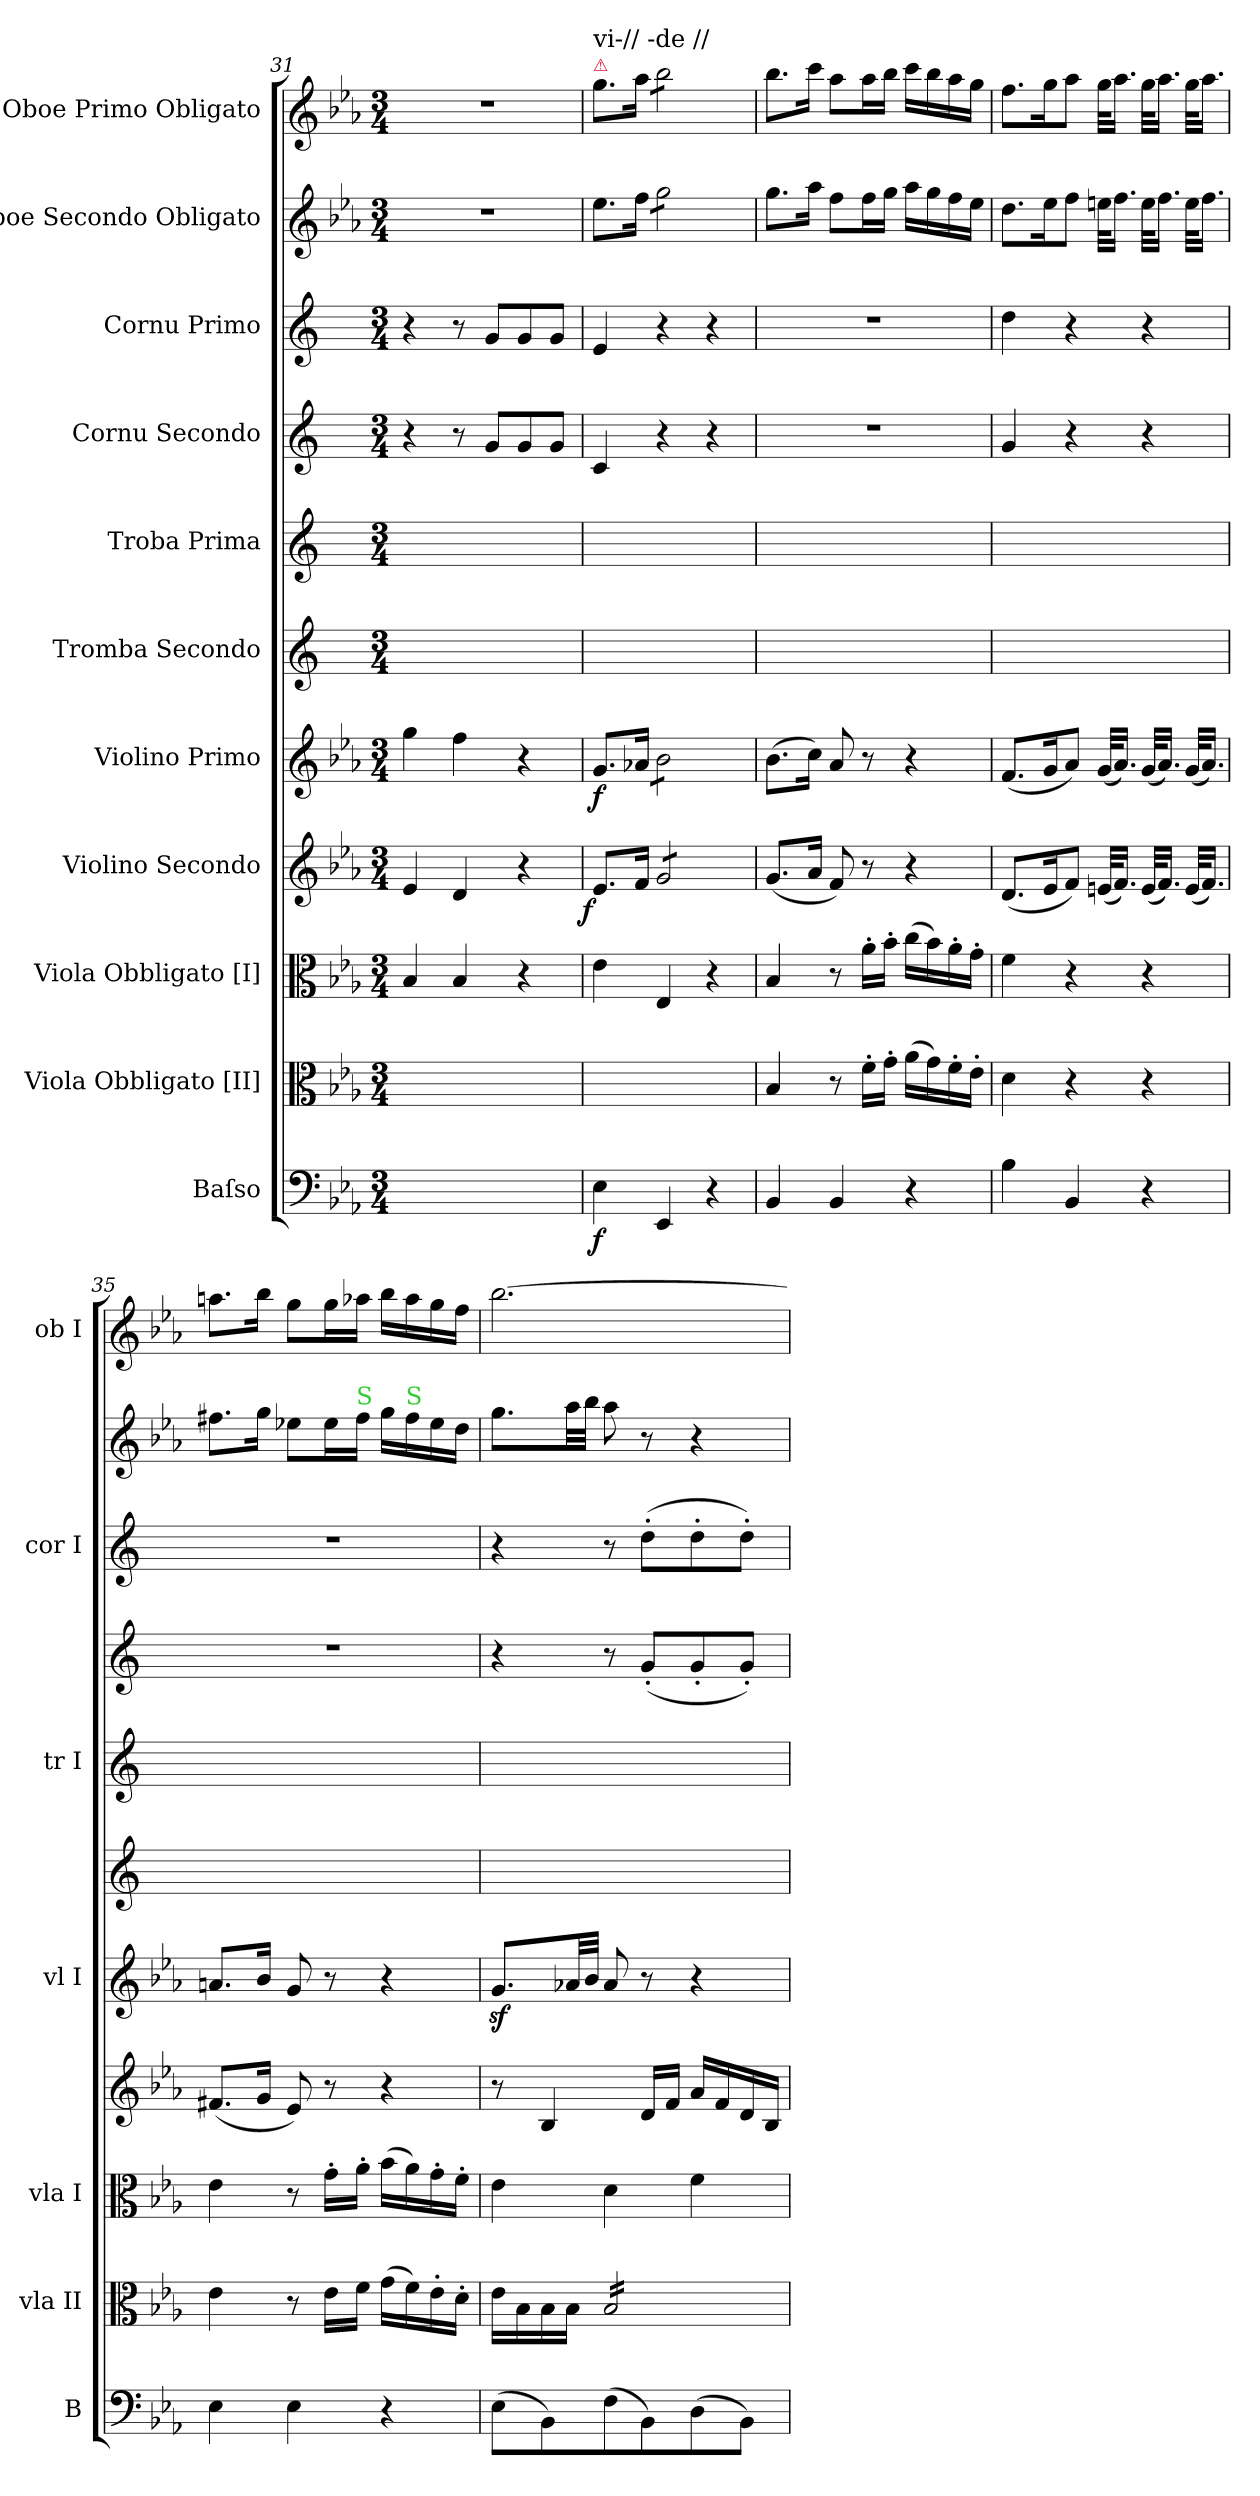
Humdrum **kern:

**kern	**dynam	**kern	**kern	**kern	**dynam	**kern	**dynam	**kern	**kern	**kern	**kern	**kern	**kern
*part11	*part11	*part10	*part9	*part8	*part8	*part7	*part7	*part6	*part5	*part4	*part3	*part2	*part1
*staff11	*staff11	*staff10	*staff9	*staff8	*staff8	*staff7	*staff7	*staff6	*staff5	*staff4	*staff3	*staff2	*staff1
*I"Baſso	*	*I"Viola Obbligato [II]	*I"Viola Obbligato [I]	*I"Violino Secondo	*	*I"Violino Primo	*	*I"Tromba Secondo	*I"Troba Prima	*I"Cornu Secondo	*I"Cornu Primo	*I"Oboe Secondo Obligato	*I"Oboe Primo Obligato
*I'B	*	*I'vla II	*I'vla I	*	*	*I'vl I	*	*	*I'tr I	*	*I'cor I	*	*I'ob I
*clefF4	*	*clefC3	*clefC3	*clefG2	*	*clefG2	*	*clefG2	*clefG2	*clefG2	*clefG2	*clefG2	*clefG2
*	*	*	*	*	*	*	*	*ITrd-2c-3	*ITrd-2c-3	*ITrd5c9	*ITrd5c9	*	*
*k[b-e-a-]	*	*k[b-e-a-]	*k[b-e-a-]	*k[b-e-a-]	*	*k[b-e-a-]	*	*k[b-e-a-]	*k[b-e-a-]	*k[b-e-a-]	*k[b-e-a-]	*k[b-e-a-]	*k[b-e-a-]
*M3/4	*	*M3/4	*M3/4	*M3/4	*	*M3/4	*	*M3/4	*M3/4	*M3/4	*M3/4	*M3/4	*M3/4
=31	=31	=31	=31	=31	=31	=31	=31	=31	=31	=31	=31	=31	=31
2.ryy	.	4B-/yy	4B-/	4e-/	.	4gg\	.	2.ryy	2.ryy	4r	4r	2.r	2.r
.	.	4B-/yy	4B-/	4d/	.	4ff\	.	.	.	8r	8r	.	.
.	.	.	.	.	.	.	.	.	.	8B-/L	8B-/L	.	.
.	.	4ryy	4r	4r	.	4r	.	.	.	8B-/	8B-/	.	.
.	.	.	.	.	.	.	.	.	.	8B-/J	8B-/J	.	.
=32	=32	=32	=32	=32	=32	=32	=32	=32	=32	=32	=32	=32	=32
!	!	!	!	!	!	!	!	!	!	!	!	!	!LO:TX:a:color=crimson:t=⚠
!	!	!	!	!	!	!	!	!	!	!	!	!	!LO:TX:a:t=vi-// -de //
!	!	!	!	!	!LO:DY:rj	!	!	!	!	!	!	!	!
4E-\	f	4e-\yy	4e-\	8.e-/L	f	8.g/L	f	2.ryy	2.ryy	4E-/	4G/	8.ee-\L	8.gg\L
.	.	.	.	16f/Jk	.	16a-X/Jk	.	.	.	.	.	16ff\Jk	16aa-\Jk
*	*	*	*	*tremolo	*	*	*	*	*	*	*	*	*
*	*	*	*	*	*	*tremolo	*	*	*	*	*	*	*
*	*	*	*	*	*	*	*	*	*	*	*	*tremolo	*
*	*	*	*	*	*	*	*	*	*	*	*	*	*tremolo
4EE-/	.	4E-/yy	4E-/	8g/L	.	8b-\L	.	.	.	4r	4r	8gg\L	8bb-\L
.	.	.	.	8g/	.	8b-\	.	.	.	.	.	8gg\	8bb-\
4r	.	4ryy	4r	8g/	.	8b-\	.	.	.	4r	4r	8gg\	8bb-\
.	.	.	.	8g/J	.	8b-\J	.	.	.	.	.	8gg\J	8bb-\J
*	*	*	*	*	*	*	*	*	*	*	*	*	*Xtremolo
*	*	*	*	*	*	*	*	*	*	*	*	*Xtremolo	*
*	*	*	*	*	*	*Xtremolo	*	*	*	*	*	*	*
*	*	*	*	*Xtremolo	*	*	*	*	*	*	*	*	*
=33	=33	=33	=33	=33	=33	=33	=33	=33	=33	=33	=33	=33	=33
4BB-/	.	4B-/	4B-/	(8.g/L	.	(8.b-\L	.	2.ryy	2.ryy	2.r	2.r	8.gg\L	8.bb-\L
.	.	.	.	16a-/Jk	.	16cc\Jk)	.	.	.	.	.	16aa-\Jk	16ccc\Jk
4BB-/	.	8r	8r	8f/)	.	8a-/	.	.	.	.	.	8ff\L	8aa-\L
.	.	16f'\LL	16a-'\LL	8r	.	8r	.	.	.	.	.	16ff\L	16aa-\L
.	.	16g'\JJ	16b-'\JJ	.	.	.	.	.	.	.	.	16gg\JJ	16bb-\JJ
4r	.	(16a-\LL	(16cc\LL	4r	.	4r	.	.	.	.	.	16aa-\LL	16ccc\LL
.	.	16g\)	16b-\)	.	.	.	.	.	.	.	.	16gg\	16bb-\
.	.	16f'\	16a-'\	.	.	.	.	.	.	.	.	16ff\	16aa-\
.	.	16e-'\JJ	16g'\JJ	.	.	.	.	.	.	.	.	16ee-\JJ	16gg\JJ
=34	=34	=34	=34	=34	=34	=34	=34	=34	=34	=34	=34	=34	=34
4B-\	.	4d\	4f\	(8.d/L	.	(8.f/L	.	2.ryy	2.ryy	4B-/	4f\	8.dd\L	8.ff\L
.	.	.	.	16e-/K	.	16g/K	.	.	.	.	.	16ee-\K	16gg\K
4BB-/	.	4r	4r	8f/J)	.	8a-/J)	.	.	.	4r	4r	8ff\J	8aa-\J
.	.	.	.	(32en/KLL	.	(32g/KLL	.	.	.	.	.	32een\KLL	32gg\KLL
.	.	.	.	16.f/JJ)	.	16.a-/JJ)	.	.	.	.	.	16.ff\JJ	16.aa-\JJ
4r	.	4r	4r	(32e/KLL	.	(32g/KLL	.	.	.	4r	4r	32ee\KLL	32gg\KLL
.	.	.	.	16.f/JJ)	.	16.a-/JJ)	.	.	.	.	.	16.ff\JJ	16.aa-\JJ
.	.	.	.	(32e/KLL	.	(32g/KLL	.	.	.	.	.	32ee\KLL	32gg\KLL
.	.	.	.	16.f/JJ)	.	16.a-/JJ)	.	.	.	.	.	16.ff\JJ	16.aa-\JJ
=35	=35	=35	=35	=35	=35	=35	=35	=35	=35	=35	=35	=35	=35
4E-\	.	4e-\	4e-\	(8.f#X/L	.	8.an/L	.	2.ryy	2.ryy	2.r	2.r	8.ff#X\L	8.aan\L
.	.	.	.	16g/Jk	.	16b-/Jk	.	.	.	.	.	16gg\Jk	16bb-\Jk
4E-\	.	8r	8r	8e-/)	.	8g/	.	.	.	.	.	8ee-X\L	8gg\L
.	.	16e-\LL	16g'\LL	8r	.	8r	.	.	.	.	.	16ee-\L	16gg\L
!	!	!	!	!	!	!	!	!	!	!	!	!LO:TX:a:color=limegreen:t=S	!
.	.	16f\JJ	16a-'\JJ	.	.	.	.	.	.	.	.	16ff#\JJ	16aa-X\JJ
4r	.	(16g\LL	(16b-\LL	4r	.	4r	.	.	.	.	.	16gg\LL	16bb-\LL
!	!	!	!	!	!	!	!	!	!	!	!	!LO:TX:a:color=limegreen:t=S	!
.	.	16f\)	16a-\)	.	.	.	.	.	.	.	.	16ff#\	16aa-\
.	.	16e-'\	16g'\	.	.	.	.	.	.	.	.	16ee-\	16gg\
.	.	16d'\JJ	16f'\JJ	.	.	.	.	.	.	.	.	16dd\JJ	16ff\JJ
=36	=36	=36	=36	=36	=36	=36	=36	=36	=36	=36	=36	=36	=36
(8E-\L	.	16e-\LL	4e-\	8r	.	8.gz/L	.	2.ryy	2.ryy	4r	4r	8.gg\L	[<2.bb-\
.	.	16B-\	.	.	.	.	.	.	.	.	.	.	.
8BB-\)	.	16B-\	.	4B-/	.	.	.	.	.	.	.	.	.
.	.	16B-\JJ	.	.	.	32a-X/LL	.	.	.	.	.	32aa-\LL	.
.	.	.	.	.	.	32b-/JJJ	.	.	.	.	.	32bb-\JJJ	.
*	*	*tremolo	*	*	*	*	*	*	*	*	*	*	*
(8F\	.	16B-/LL	4d\	.	.	8a-/	.	.	.	8r	8r	8aa-\	.
.	.	16B-/	.	.	.	.	.	.	.	.	.	.	.
8BB-\)	.	16B-/	.	16d/LL	.	8r	.	.	.	(8B-'/L	(8f'\L	8r	.
.	.	16B-/	.	16f/JJ	.	.	.	.	.	.	.	.	.
(8D\	.	16B-/	4f\	16a-/LL	.	4r	.	.	.	8B-'/	8f'\	4r	.
.	.	16B-/	.	16f/	.	.	.	.	.	.	.	.	.
8BB-\J)	.	16B-/	.	16d/	.	.	.	.	.	8B-'/J)	8f'\J)	.	.
.	.	16B-/JJ	.	16B-/JJ	.	.	.	.	.	.	.	.	.
*	*	*Xtremolo	*	*	*	*	*	*	*	*	*	*	*
=	=	=	=	=	=	=	=	=	=	=	=	=	=
*-	*-	*-	*-	*-	*-	*-	*-	*-	*-	*-	*-	*-	*-
